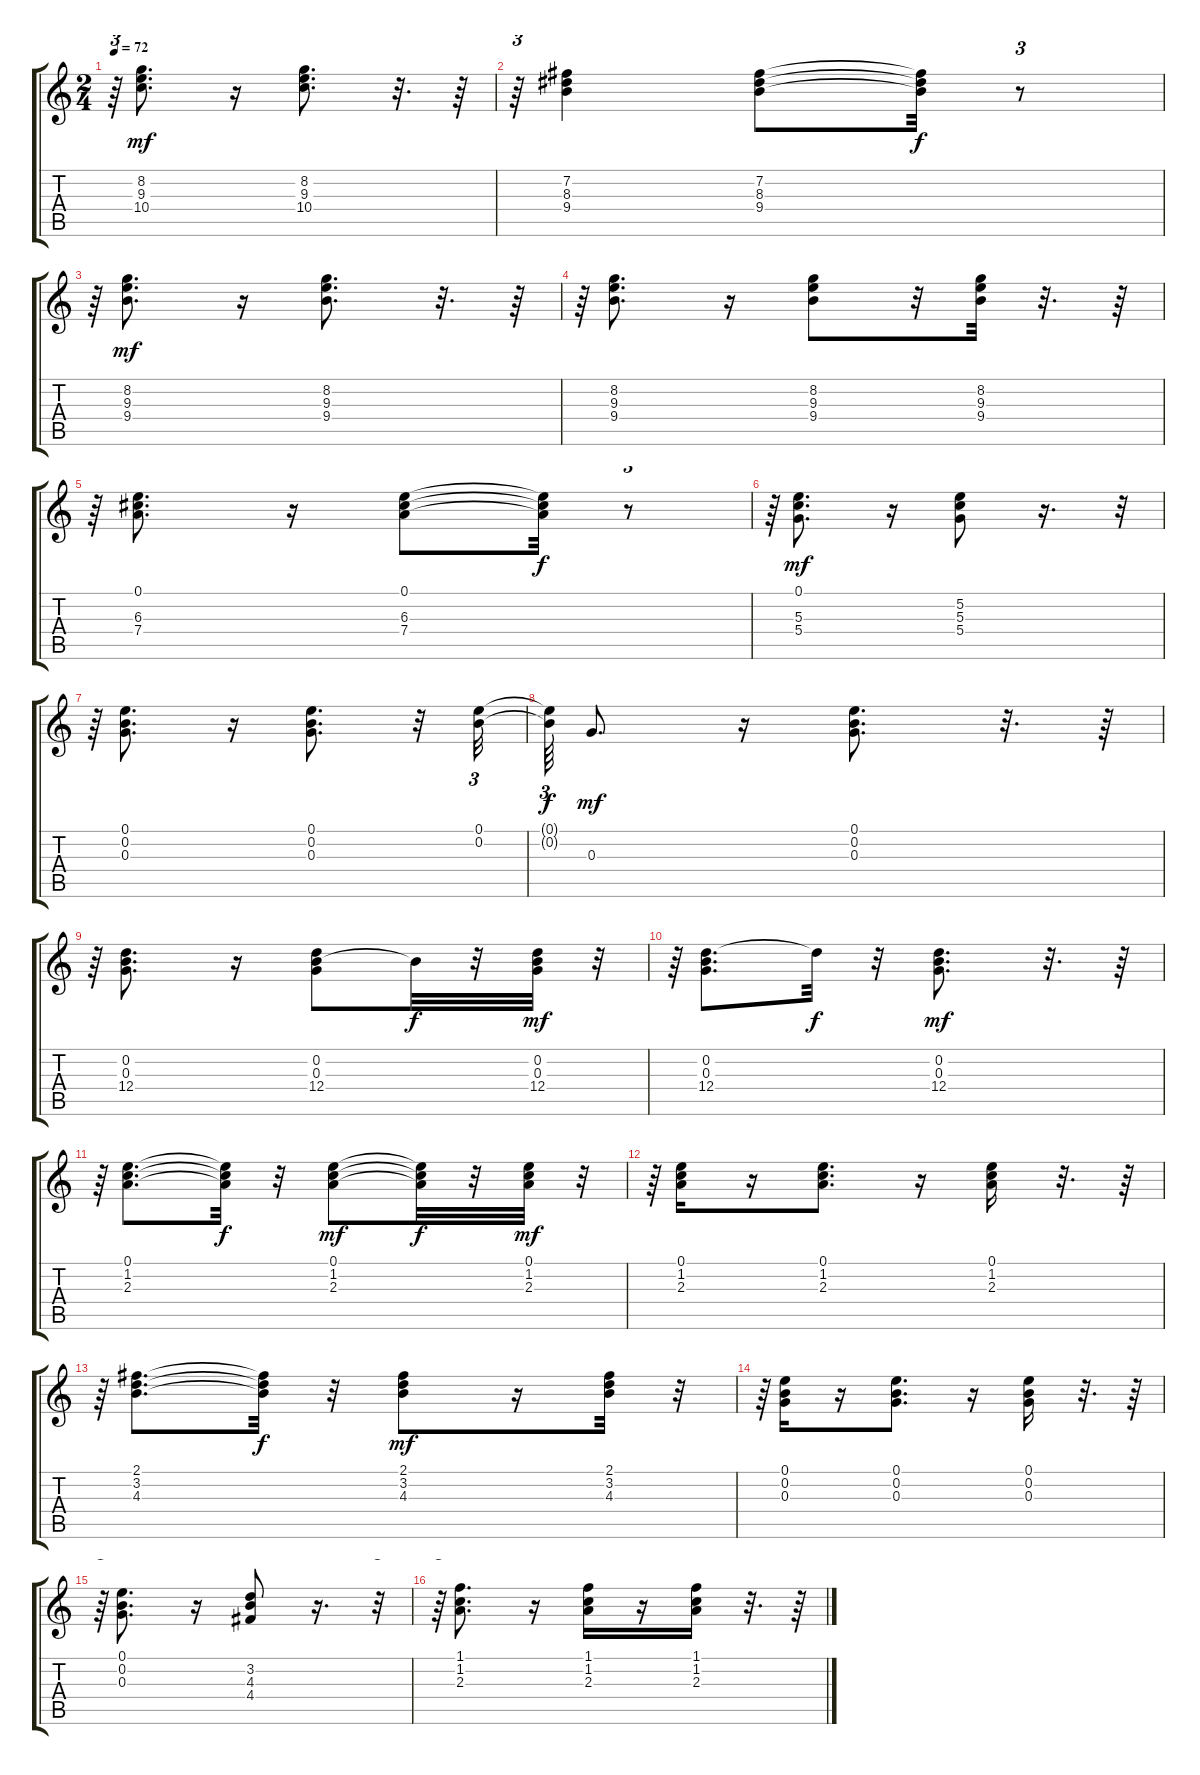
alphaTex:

\track "" {instrument acousticguitarsteel}
\staff {score tabs}
\tuning (E4 B3 G3 D3 A2 E2) {hide}
\ts (2 4)
\tempo 72
\clef g2
\ks c
r.64{tu (3 2) dy mf} (8.2 9.3 10.4).8{d} r.16 (8.2 9.3 10.4).8{d} r.32{d} r.64 |
r.64{tu (3 2)} (7.2 8.3 9.4).4 (7.2 8.3 9.4).8 (7.2{t} 8.3{t} 9.4{t}).32{dy f} r.8{tu (3 2)} |
r.64{tu (3 2)} (8.2 9.3 9.4).8{d dy mf} r.16 (8.2 9.3 9.4).8{d} r.32{d} r.64 |
r.64{tu (3 2)} (8.2 9.3 9.4).8{d} r.16 (8.2 9.3 9.4).8 r.32 (8.2 9.3 9.4).32 r.32{d} r.64 |
r.64{tu (3 2)} (0.1 6.3 7.4).8{d} r.16 (0.1 6.3 7.4).8 (0.1{t} 6.3{t} 7.4{t}).32{dy f} r.8{tu (3 2)} |
r.64{tu (3 2)} (0.1 5.3 5.4).8{d dy mf} r.16 (5.2 5.3 5.4).8 r.16{d} r.32{tu (3 2)} |
r.64{tu (3 2)} (0.1 0.2 0.3).8{d} r.16 (0.1 0.2 0.3).8{d} r.32 (0.1 0.2).32{tu (3 2)} |
(0.1{t} 0.2{t}).64{tu (3 2) dy f} 0.3.8{d dy mf} r.16 (0.1 0.2 0.3).8{d} r.32{d} r.64 |
r.64{tu (3 2)} (0.2 0.3 12.4).8{d} r.16 (0.2 0.3 12.4).8 0.2{t}.32{dy f} r.32 (0.2 0.3 12.4).32{dy mf} r.32{tu (3 2)} |
r.64{tu (3 2)} (0.2 0.3 12.4).8{d} 12.4{t}.32{dy f} r.32 (0.2 0.3 12.4).8{d dy mf} r.32{d} r.64 |
r.64{tu (3 2)} (0.1 1.2 2.3).8{d} (0.1{t} 1.2{t} 2.3{t}).32{dy f} r.32 (0.1 1.2 2.3).8{dy mf} (0.1{t} 1.2{t} 2.3{t}).32{dy f} r.32 (0.1 1.2 2.3).32{dy mf} r.32{tu (3 2)} |
r.64{tu (3 2)} (0.1 1.2 2.3).16 r.16 (0.1 1.2 2.3).8{d} r.16 (0.1 1.2 2.3).16 r.32{d} r.64 |
r.64{tu (3 2)} (2.1 3.2 4.3).8{d} (2.1{t} 3.2{t} 4.3{t}).32{dy f} r.32 (2.1 3.2 4.3).8{dy mf} r.16 (2.1 3.2 4.3).32 r.32{tu (3 2)} |
r.64{tu (3 2)} (0.1 0.2 0.3).16 r.16 (0.1 0.2 0.3).8{d} r.16 (0.1 0.2 0.3).16 r.32{d} r.64 |
r.64{tu (3 2)} (0.1 0.2 0.3).8{d} r.16 (3.2 4.3 4.4).8 r.16{d} r.32{tu (3 2)} |
r.64{tu (3 2)} (1.1 1.2 2.3).8{d} r.16 (1.1 1.2 2.3).16 r.16 (1.1 1.2 2.3).16 r.32{d} r.64
